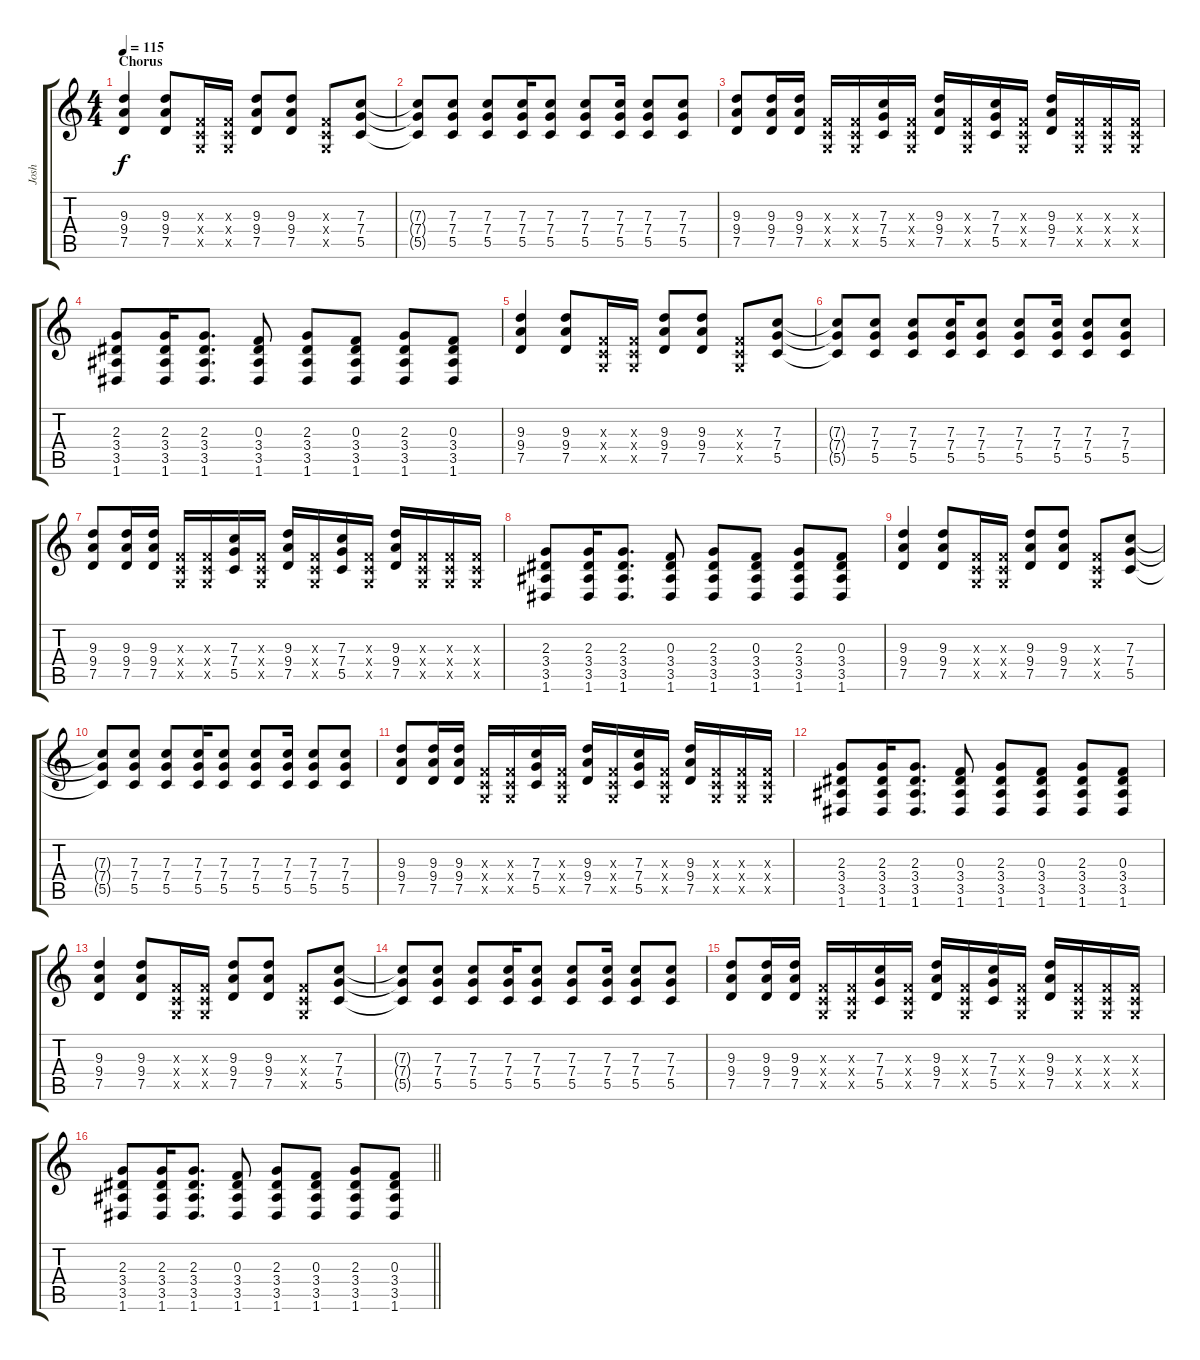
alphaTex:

\track ("Josh" "Josh") {instrument electricguitarclean}
\staff {score tabs}
\tuning (D4 A3 F3 C3 G2 D2) {hide}
\ts (4 4)
\section ("" "Chorus")
\tempo 115
\clef g2
\ks c
(9.3 9.4 7.5).4{dy f} (9.3 9.4 7.5).8 (0.3{x} 0.4{x} 0.5{x}).16 (0.3{x} 0.4{x} 0.5{x}).16 (9.3 9.4 7.5).8 (9.3 9.4 7.5).8 (0.3{x} 0.4{x} 0.5{x}).8 (7.3 7.4 5.5).8 |
(7.3{t} 7.4{t} 5.5{t}).8 (7.3 7.4 5.5).8 (7.3 7.4 5.5).8 (7.3 7.4 5.5).16 (7.3 7.4 5.5).8 (7.3 7.4 5.5).8 (7.3 7.4 5.5).16 (7.3 7.4 5.5).8 (7.3 7.4 5.5).8 |
(9.3 9.4 7.5).8 (9.3 9.4 7.5).16 (9.3 9.4 7.5).16 (0.3{x} 0.4{x} 0.5{x}).16 (0.3{x} 0.4{x} 0.5{x}).16 (7.3 7.4 5.5).16 (0.3{x} 0.4{x} 0.5{x}).16 (9.3 9.4 7.5).16 (0.3{x} 0.4{x} 0.5{x}).16 (7.3 7.4 5.5).16 (0.3{x} 0.4{x} 0.5{x}).16 (9.3 9.4 7.5).16 (0.3{x} 0.4{x} 0.5{x}).16 (0.3{x} 0.4{x} 0.5{x}).16 (0.3{x} 0.4{x} 0.5{x}).16 |
(2.3 3.4 3.5 1.6).8 (2.3 3.4 3.5 1.6).16 (2.3 3.4 3.5 1.6).8{d} (0.3 3.4 3.5 1.6).8 (2.3 3.4 3.5 1.6).8 (0.3 3.4 3.5 1.6).8 (2.3 3.4 3.5 1.6).8 (0.3 3.4 3.5 1.6).8 |
(9.3 9.4 7.5).4 (9.3 9.4 7.5).8 (0.3{x} 0.4{x} 0.5{x}).16 (0.3{x} 0.4{x} 0.5{x}).16 (9.3 9.4 7.5).8 (9.3 9.4 7.5).8 (0.3{x} 0.4{x} 0.5{x}).8 (7.3 7.4 5.5).8 |
(7.3{t} 7.4{t} 5.5{t}).8 (7.3 7.4 5.5).8 (7.3 7.4 5.5).8 (7.3 7.4 5.5).16 (7.3 7.4 5.5).8 (7.3 7.4 5.5).8 (7.3 7.4 5.5).16 (7.3 7.4 5.5).8 (7.3 7.4 5.5).8 |
(9.3 9.4 7.5).8 (9.3 9.4 7.5).16 (9.3 9.4 7.5).16 (0.3{x} 0.4{x} 0.5{x}).16 (0.3{x} 0.4{x} 0.5{x}).16 (7.3 7.4 5.5).16 (0.3{x} 0.4{x} 0.5{x}).16 (9.3 9.4 7.5).16 (0.3{x} 0.4{x} 0.5{x}).16 (7.3 7.4 5.5).16 (0.3{x} 0.4{x} 0.5{x}).16 (9.3 9.4 7.5).16 (0.3{x} 0.4{x} 0.5{x}).16 (0.3{x} 0.4{x} 0.5{x}).16 (0.3{x} 0.4{x} 0.5{x}).16 |
(2.3 3.4 3.5 1.6).8 (2.3 3.4 3.5 1.6).16 (2.3 3.4 3.5 1.6).8{d} (0.3 3.4 3.5 1.6).8 (2.3 3.4 3.5 1.6).8 (0.3 3.4 3.5 1.6).8 (2.3 3.4 3.5 1.6).8 (0.3 3.4 3.5 1.6).8 |
(9.3 9.4 7.5).4 (9.3 9.4 7.5).8 (0.3{x} 0.4{x} 0.5{x}).16 (0.3{x} 0.4{x} 0.5{x}).16 (9.3 9.4 7.5).8 (9.3 9.4 7.5).8 (0.3{x} 0.4{x} 0.5{x}).8 (7.3 7.4 5.5).8 |
(7.3{t} 7.4{t} 5.5{t}).8 (7.3 7.4 5.5).8 (7.3 7.4 5.5).8 (7.3 7.4 5.5).16 (7.3 7.4 5.5).8 (7.3 7.4 5.5).8 (7.3 7.4 5.5).16 (7.3 7.4 5.5).8 (7.3 7.4 5.5).8 |
(9.3 9.4 7.5).8 (9.3 9.4 7.5).16 (9.3 9.4 7.5).16 (0.3{x} 0.4{x} 0.5{x}).16 (0.3{x} 0.4{x} 0.5{x}).16 (7.3 7.4 5.5).16 (0.3{x} 0.4{x} 0.5{x}).16 (9.3 9.4 7.5).16 (0.3{x} 0.4{x} 0.5{x}).16 (7.3 7.4 5.5).16 (0.3{x} 0.4{x} 0.5{x}).16 (9.3 9.4 7.5).16 (0.3{x} 0.4{x} 0.5{x}).16 (0.3{x} 0.4{x} 0.5{x}).16 (0.3{x} 0.4{x} 0.5{x}).16 |
(2.3 3.4 3.5 1.6).8 (2.3 3.4 3.5 1.6).16 (2.3 3.4 3.5 1.6).8{d} (0.3 3.4 3.5 1.6).8 (2.3 3.4 3.5 1.6).8 (0.3 3.4 3.5 1.6).8 (2.3 3.4 3.5 1.6).8 (0.3 3.4 3.5 1.6).8 |
(9.3 9.4 7.5).4 (9.3 9.4 7.5).8 (0.3{x} 0.4{x} 0.5{x}).16 (0.3{x} 0.4{x} 0.5{x}).16 (9.3 9.4 7.5).8 (9.3 9.4 7.5).8 (0.3{x} 0.4{x} 0.5{x}).8 (7.3 7.4 5.5).8 |
(7.3{t} 7.4{t} 5.5{t}).8 (7.3 7.4 5.5).8 (7.3 7.4 5.5).8 (7.3 7.4 5.5).16 (7.3 7.4 5.5).8 (7.3 7.4 5.5).8 (7.3 7.4 5.5).16 (7.3 7.4 5.5).8 (7.3 7.4 5.5).8 |
(9.3 9.4 7.5).8 (9.3 9.4 7.5).16 (9.3 9.4 7.5).16 (0.3{x} 0.4{x} 0.5{x}).16 (0.3{x} 0.4{x} 0.5{x}).16 (7.3 7.4 5.5).16 (0.3{x} 0.4{x} 0.5{x}).16 (9.3 9.4 7.5).16 (0.3{x} 0.4{x} 0.5{x}).16 (7.3 7.4 5.5).16 (0.3{x} 0.4{x} 0.5{x}).16 (9.3 9.4 7.5).16 (0.3{x} 0.4{x} 0.5{x}).16 (0.3{x} 0.4{x} 0.5{x}).16 (0.3{x} 0.4{x} 0.5{x}).16 |
\barLineRight lightlight
(2.3 3.4 3.5 1.6).8 (2.3 3.4 3.5 1.6).16 (2.3 3.4 3.5 1.6).8{d} (0.3 3.4 3.5 1.6).8 (2.3 3.4 3.5 1.6).8 (0.3 3.4 3.5 1.6).8 (2.3 3.4 3.5 1.6).8 (0.3 3.4 3.5 1.6).8
